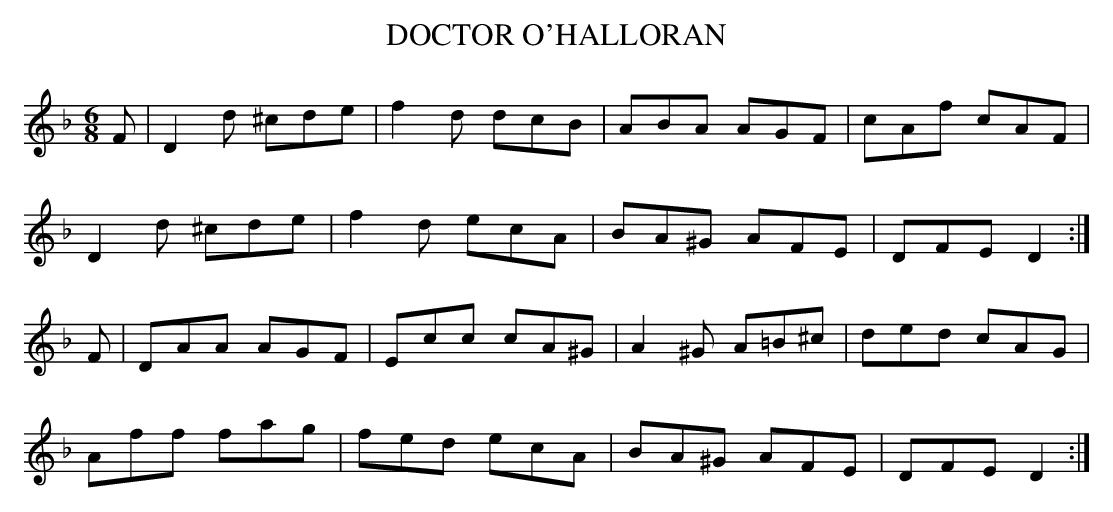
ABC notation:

X:1
T:DOCTOR O'HALLORAN
realize they might be a challenge to play (they are for me!)
M:6/8
L:1/8
K:Dm
F|D2d ^cde|f2d dcB|ABA AGF|cAf cAF|
D2d ^cde|f2d ecA|BA^G AFE|DFE D2:|
F|DAA AGF|Ecc cA^G|A2^G A=B^c|ded cAG|
Aff fag|fed ecA|BA^G AFE|DFE D2:|
